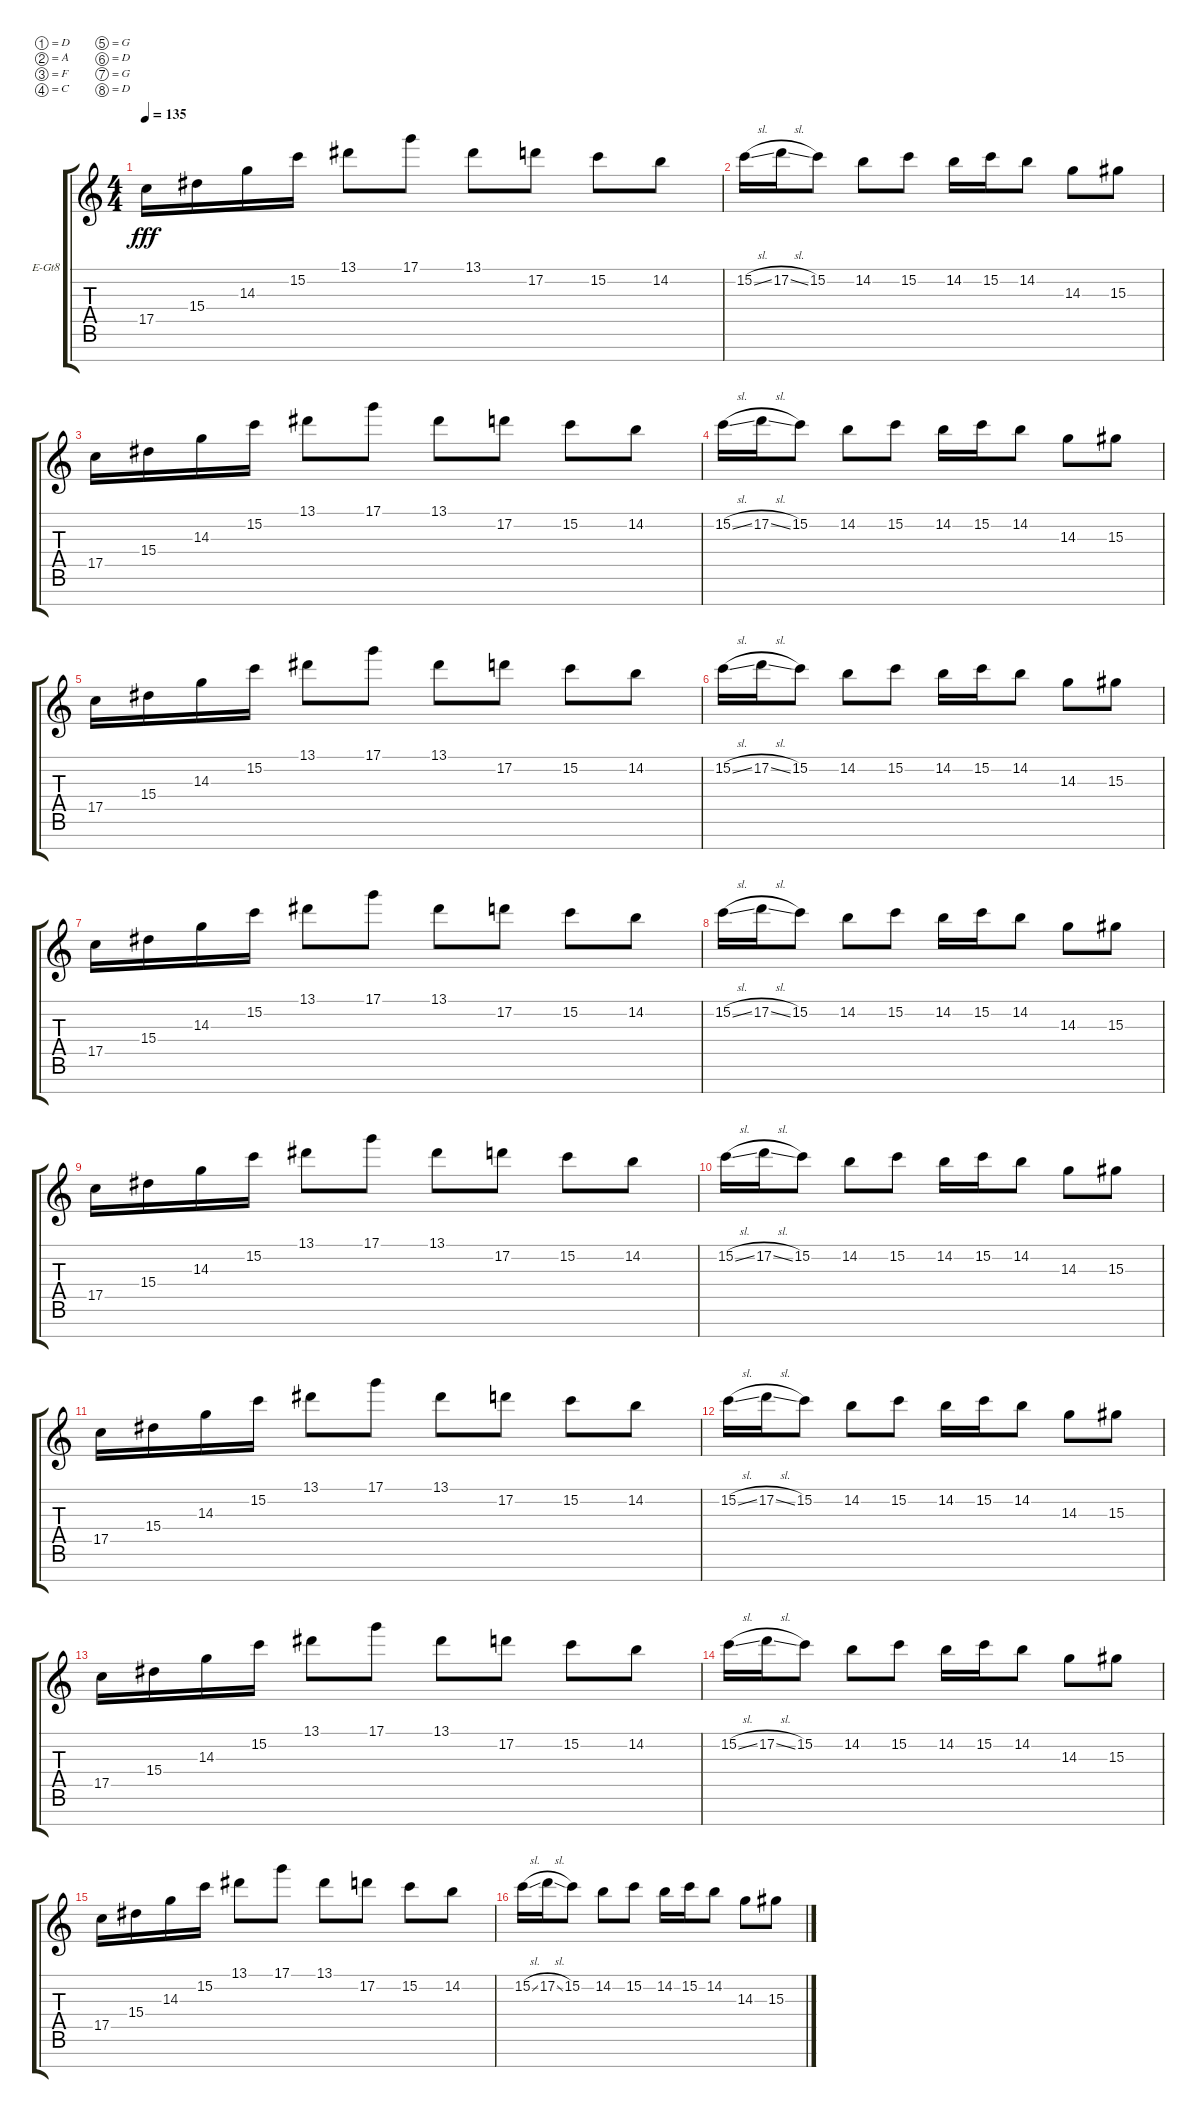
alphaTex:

\bracketExtendMode groupsimilarinstruments
\firstSystemTrackNameOrientation horizontal
\otherSystemsTrackNameOrientation horizontal
\track ("Tape Delay" "E-Gt8") {instrument overdrivenguitar}
\staff {score tabs}
\tuning (D4 A3 F3 C3 G2 D2 G1 D1)
\ts (4 4)
\tempo 135
\clef g2
\ks c
17.5.16{dy fff instrument overdrivenguitar} 15.4.16 14.3.16 15.2.16 13.1.8 17.1.8 13.1.8 17.2.8 15.2.8 14.2.8 |
15.2{sl}.16 17.2{sl}.16 15.2.8 14.2.8 15.2.8 14.2.16 15.2.16 14.2.8 14.3.8 15.3.8 |
17.5.16 15.4.16 14.3.16 15.2.16 13.1.8 17.1.8 13.1.8 17.2.8 15.2.8 14.2.8 |
15.2{sl}.16 17.2{sl}.16 15.2.8 14.2.8 15.2.8 14.2.16 15.2.16 14.2.8 14.3.8 15.3.8 |
17.5.16 15.4.16 14.3.16 15.2.16 13.1.8 17.1.8 13.1.8 17.2.8 15.2.8 14.2.8 |
15.2{sl}.16 17.2{sl}.16 15.2.8 14.2.8 15.2.8 14.2.16 15.2.16 14.2.8 14.3.8 15.3.8 |
17.5.16 15.4.16 14.3.16 15.2.16 13.1.8 17.1.8 13.1.8 17.2.8 15.2.8 14.2.8 |
15.2{sl}.16 17.2{sl}.16 15.2.8 14.2.8 15.2.8 14.2.16 15.2.16 14.2.8 14.3.8 15.3.8 |
17.5.16 15.4.16 14.3.16 15.2.16 13.1.8 17.1.8 13.1.8 17.2.8 15.2.8 14.2.8 |
15.2{sl}.16 17.2{sl}.16 15.2.8 14.2.8 15.2.8 14.2.16 15.2.16 14.2.8 14.3.8 15.3.8 |
17.5.16 15.4.16 14.3.16 15.2.16 13.1.8 17.1.8 13.1.8 17.2.8 15.2.8 14.2.8 |
15.2{sl}.16 17.2{sl}.16 15.2.8 14.2.8 15.2.8 14.2.16 15.2.16 14.2.8 14.3.8 15.3.8 |
17.5.16 15.4.16 14.3.16 15.2.16 13.1.8 17.1.8 13.1.8 17.2.8 15.2.8 14.2.8 |
15.2{sl}.16 17.2{sl}.16 15.2.8 14.2.8 15.2.8 14.2.16 15.2.16 14.2.8 14.3.8 15.3.8 |
17.5.16 15.4.16 14.3.16 15.2.16 13.1.8 17.1.8 13.1.8 17.2.8 15.2.8 14.2.8 |
15.2{sl}.16 17.2{sl}.16 15.2.8 14.2.8 15.2.8 14.2.16 15.2.16 14.2.8 14.3.8 15.3.8
